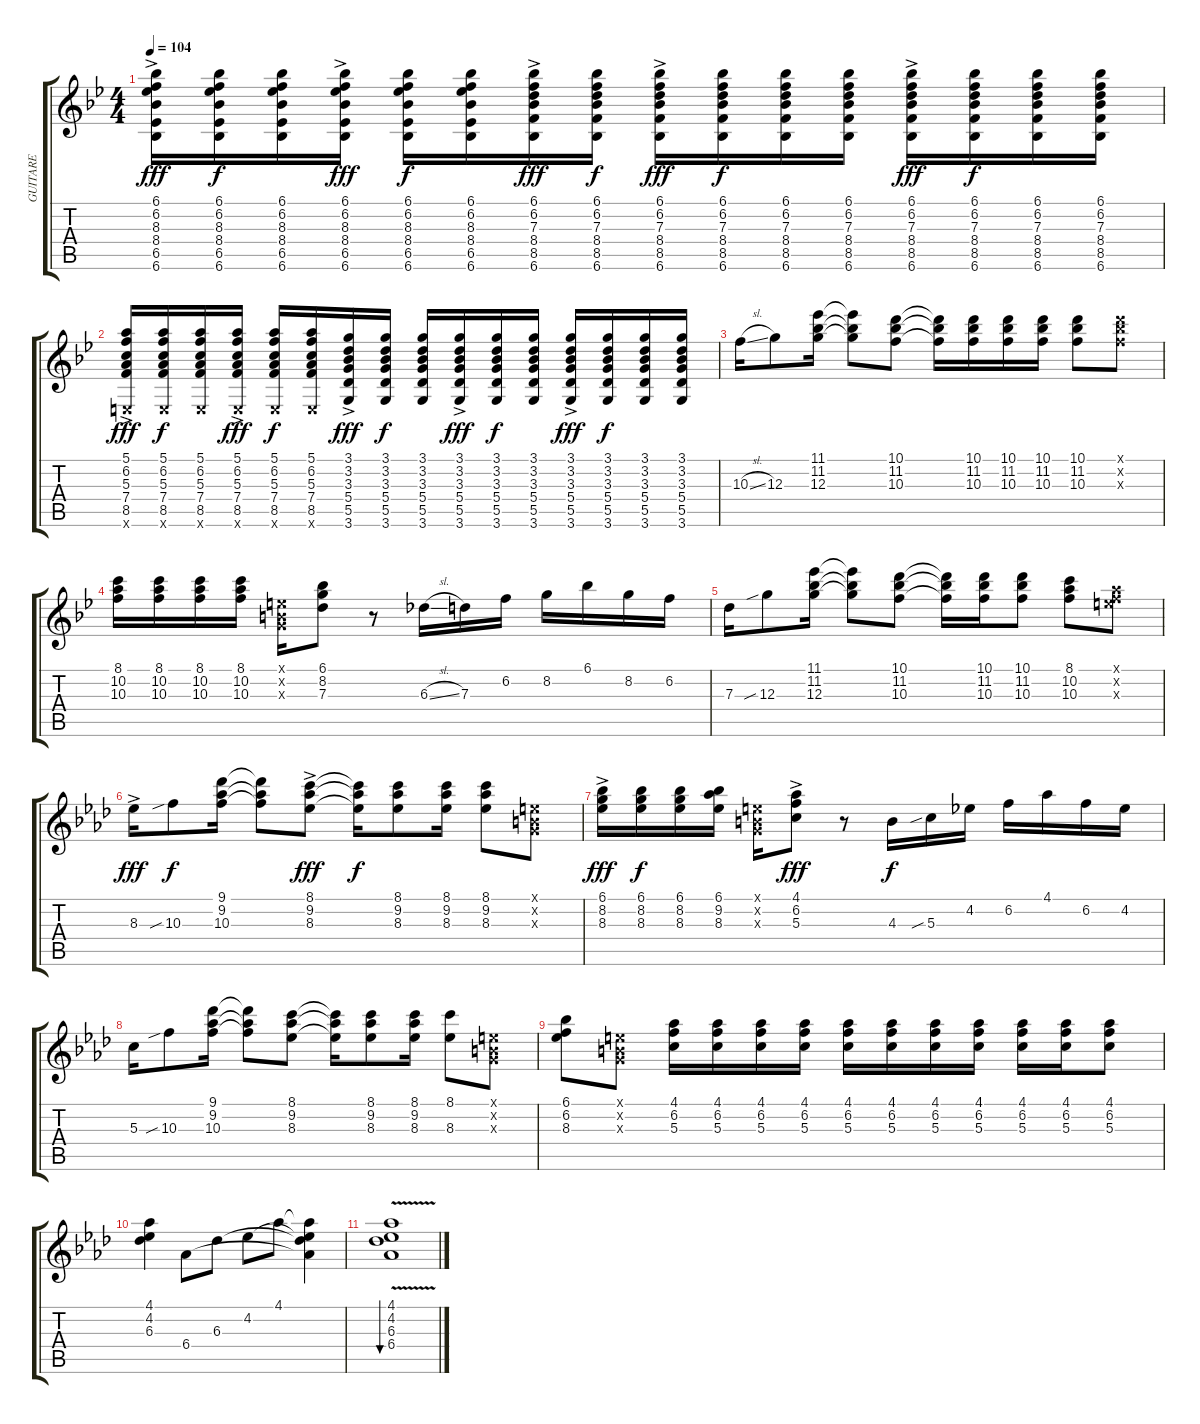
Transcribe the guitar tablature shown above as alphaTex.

\track ("GUITARE" "GUITARE") {instrument acousticguitarsteel}
\staff {score tabs}
\tuning (E4 B3 G3 D3 A2 E2) {hide}
\ts (4 4)
\tempo 104
\clef g2
\ks bb
(6.1{ac} 6.2{ac} 8.3{ac} 8.4{ac} 6.5{ac} 6.6{ac}).16{dy fff} (6.1 6.2 8.3 8.4 6.5 6.6).16{dy f} (6.1 6.2 8.3 8.4 6.5 6.6).16 (6.1{ac} 6.2{ac} 8.3{ac} 8.4{ac} 6.5{ac} 6.6{ac}).16{dy fff} (6.1 6.2 8.3 8.4 6.5 6.6).16{dy f} (6.1 6.2 8.3 8.4 6.5 6.6).16 (6.1{ac} 6.2{ac} 7.3{ac} 8.4{ac} 8.5{ac} 6.6{ac}).16{dy fff} (6.1 6.2 7.3 8.4 8.5 6.6).16{dy f} (6.1{ac} 6.2{ac} 7.3{ac} 8.4{ac} 8.5{ac} 6.6{ac}).16{dy fff} (6.1 6.2 7.3 8.4 8.5 6.6).16{dy f} (6.1 6.2 7.3 8.4 8.5 6.6).16 (6.1 6.2 7.3 8.4 8.5 6.6).16 (6.1{ac} 6.2{ac} 7.3{ac} 8.4{ac} 8.5{ac} 6.6{ac}).16{dy fff} (6.1 6.2 7.3 8.4 8.5 6.6).16{dy f} (6.1 6.2 7.3 8.4 8.5 6.6).16 (6.1 6.2 7.3 8.4 8.5 6.6).16 |
(5.1{ac} 6.2{ac} 5.3{ac} 7.4{ac} 8.5{ac} 0.6{ac x}).16{dy fff} (5.1 6.2 5.3 7.4 8.5 0.6{x}).16{dy f} (5.1 6.2 5.3 7.4 8.5 0.6{x}).16 (5.1{ac} 6.2{ac} 5.3{ac} 7.4{ac} 8.5{ac} 0.6{ac x}).16{dy fff} (5.1 6.2 5.3 7.4 8.5 0.6{x}).16{dy f} (5.1 6.2 5.3 7.4 8.5 0.6{x}).16 (3.1{ac} 3.2{ac} 3.3{ac} 5.4{ac} 5.5{ac} 3.6{ac}).16{dy fff} (3.1 3.2 3.3 5.4 5.5 3.6).16{dy f} (3.1 3.2 3.3 5.4 5.5 3.6).16 (3.1{ac} 3.2{ac} 3.3{ac} 5.4{ac} 5.5{ac} 3.6{ac}).16{dy fff} (3.1 3.2 3.3 5.4 5.5 3.6).16{dy f} (3.1 3.2 3.3 5.4 5.5 3.6).16 (3.1{ac} 3.2{ac} 3.3{ac} 5.4{ac} 5.5{ac} 3.6{ac}).16{dy fff} (3.1 3.2 3.3 5.4 5.5 3.6).16{dy f} (3.1 3.2 3.3 5.4 5.5 3.6).16 (3.1 3.2 3.3 5.4 5.5 3.6).16 |
10.3{sl}.16 12.3.8 (11.1 11.2 12.3).16 (11.1{t} 11.2{t} 12.3{t}).8 (10.1 11.2 10.3).8 (10.1{t} 11.2{t} 10.3{t}).16 (10.1 11.2 10.3).16 (10.1 11.2 10.3).16 (10.1 11.2 10.3).16 (10.1 11.2 10.3).8 (10.1{x} 11.2{x} 10.3{x}).8 |
(8.1 10.2 10.3).16 (8.1 10.2 10.3).16 (8.1 10.2 10.3).16 (8.1 10.2 10.3).16 (0.1{x} 0.2{x} 0.3{x}).16 (6.1 8.2 7.3).8 r.8 6.3{sl}.16 7.3.16 6.2.16 8.2.16 6.1.16 8.2.16 6.2.16 |
7.3.16 12.3{sib}.8 (11.1 11.2 12.3).16 (11.1{t} 11.2{t} 12.3{t}).8 (10.1 11.2 10.3).8 (10.1{t} 11.2{t} 10.3{t}).16 (10.1 11.2 10.3).16 (10.1 11.2 10.3).8 (8.1 10.2 10.3).8 (0.1{x} 10.2{x} 10.3{x}).8 |
\ks ab
8.3{ac}.16{dy fff} 10.3{sib}.8{dy f} (9.1 9.2 10.3).16 (9.1{t} 9.2{t} 10.3{t}).8 (8.1{ac} 9.2{ac} 8.3{ac}).8{dy fff} (8.1{t} 9.2{t} 8.3{t}).16{dy f} (8.1 9.2 8.3).8 (8.1 9.2 8.3).16 (8.1 9.2 8.3).8 (0.1{x} 0.2{x} 0.3{x}).8 |
(6.1{ac} 8.2{ac} 8.3{ac}).16{dy fff} (6.1 8.2 8.3).16{dy f} (6.1 8.2 8.3).16 (6.1 9.2 8.3).16 (0.1{x} 0.2{x} 0.3{x}).16 (4.1{ac} 6.2{ac} 5.3{ac}).8{dy fff} r.8 4.3.16{dy f} 5.3{sib}.16 4.2.16 6.2.16 4.1.16 6.2.16 4.2.16 |
5.3.16 10.3{sib}.8 (9.1 9.2 10.3).16 (9.1{t} 9.2{t} 10.3{t}).8 (8.1 9.2 8.3).8 (8.1{t} 9.2{t} 8.3{t}).16 (8.1 9.2 8.3).8 (8.1 9.2 8.3).16 (8.1 8.3).8 (0.1{x} 0.2{x} 0.3{x}).8 |
(6.1 6.2 8.3).8 (0.1{x} 0.2{x} 0.3{x}).8 (4.1 6.2 5.3).16 (4.1 6.2 5.3).16 (4.1 6.2 5.3).16 (4.1 6.2 5.3).16 (4.1 6.2 5.3).16 (4.1 6.2 5.3).16 (4.1 6.2 5.3).16 (4.1 6.2 5.3).16 (4.1 6.2 5.3).16 (4.1 6.2 5.3).16 (4.1 6.2 5.3).8 |
(4.1 4.2 6.3).4 6.4.8 6.3.8 4.2.8 4.1.8 (4.1{t} 4.2{t} 6.3{t} 6.4{t}).4 |
(4.1{v} 4.2 6.3 6.4).1{bu 480}
